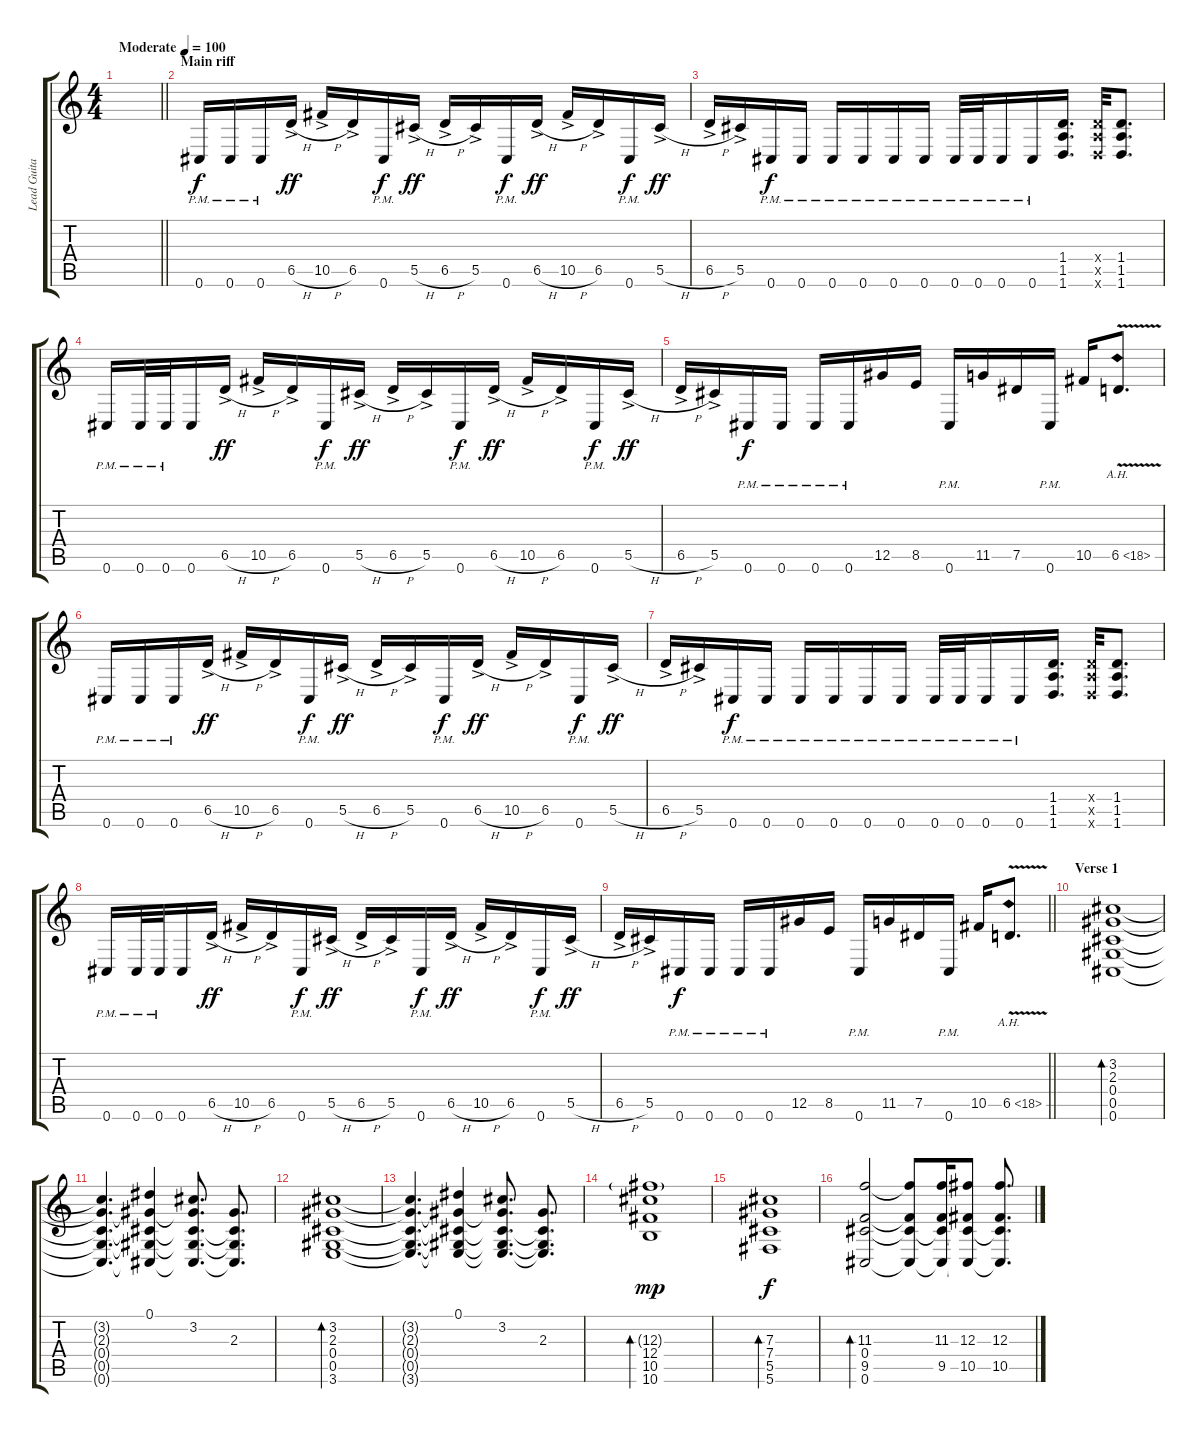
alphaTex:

\track ("Lead Guitar" "Lead Guita") {instrument distortionguitar}
\staff {score tabs}
\tuning (Eb4 Bb3 Gb3 Db3 Ab2 Db2) {hide}
\ts (4 4)
\tempo (100 "Moderate")
\clef g2
\barLineRight lightlight
\ks c
|
\section ("" "Main riff")
0.6{pm}.16{balance 0} 0.6{pm}.16 0.6{pm}.16 6.5{h ac}.16{dy ff} 10.5{h ac}.16 6.5{ac}.16 0.6{pm}.16{dy f} 5.5{h ac}.16{dy ff} 6.5{h ac}.16 5.5{ac}.16 0.6{pm}.16{dy f} 6.5{h ac}.16{dy ff} 10.5{h ac}.16 6.5{ac}.16 0.6{pm}.16{dy f} 5.5{h ac}.16{dy ff} |
6.5{h ac}.16 5.5{ac}.16 0.6{pm}.16{dy f} 0.6{pm}.16 0.6{pm}.16 0.6{pm}.16 0.6{pm}.16 0.6{pm}.16 0.6{pm}.32 0.6{pm}.32 0.6{pm}.16 0.6{pm}.16 (1.4 1.5 1.6).16{d} (1.4{x} 1.5{x} 1.6{x}).32 (1.4 1.5 1.6).8{d} |
0.6{pm}.16 0.6{pm}.32 0.6{pm}.32 0.6.16 6.5{h ac}.16{dy ff} 10.5{h ac}.16 6.5{ac}.16 0.6{pm}.16{dy f} 5.5{h ac}.16{dy ff} 6.5{h ac}.16 5.5{ac}.16 0.6{pm}.16{dy f} 6.5{h ac}.16{dy ff} 10.5{h ac}.16 6.5{ac}.16 0.6{pm}.16{dy f} 5.5{h ac}.16{dy ff} |
6.5{h ac}.16 5.5{ac}.16 0.6{pm}.16{dy f} 0.6{pm}.16 0.6{pm}.16 0.6{pm}.16 12.5.16 8.5.16 0.6{pm}.16 11.5.16 7.5.16 0.6{pm}.16 10.5.16 6.5{ah 12 v}.8{d} |
0.6{pm}.16 0.6{pm}.16 0.6{pm}.16 6.5{h ac}.16{dy ff} 10.5{h ac}.16 6.5{ac}.16 0.6{pm}.16{dy f} 5.5{h ac}.16{dy ff} 6.5{h ac}.16 5.5{ac}.16 0.6{pm}.16{dy f} 6.5{h ac}.16{dy ff} 10.5{h ac}.16 6.5{ac}.16 0.6{pm}.16{dy f} 5.5{h ac}.16{dy ff} |
6.5{h ac}.16 5.5{ac}.16 0.6{pm}.16{dy f} 0.6{pm}.16 0.6{pm}.16 0.6{pm}.16 0.6{pm}.16 0.6{pm}.16 0.6{pm}.32 0.6{pm}.32 0.6{pm}.16 0.6{pm}.16 (1.4 1.5 1.6).16{d} (1.4{x} 1.5{x} 1.6{x}).32 (1.4 1.5 1.6).8{d} |
0.6{pm}.16 0.6{pm}.32 0.6{pm}.32 0.6.16 6.5{h ac}.16{dy ff} 10.5{h ac}.16 6.5{ac}.16 0.6{pm}.16{dy f} 5.5{h ac}.16{dy ff} 6.5{h ac}.16 5.5{ac}.16 0.6{pm}.16{dy f} 6.5{h ac}.16{dy ff} 10.5{h ac}.16 6.5{ac}.16 0.6{pm}.16{dy f} 5.5{h ac}.16{dy ff} |
\barLineRight lightlight
6.5{h ac}.16 5.5{ac}.16 0.6{pm}.16{dy f} 0.6{pm}.16 0.6{pm}.16 0.6{pm}.16 12.5.16 8.5.16 0.6{pm}.16 11.5.16 7.5.16 0.6{pm}.16 10.5.16 6.5{ah 12 v}.8{d} |
\section ("" "Verse 1")
(3.2 2.3 0.4 0.5 0.6).1{bd 30 volume 13} |
(3.2{t} 2.3{t} 0.4{t} 0.5{t} 0.6{t}).4{d} (0.1 2.3{t} 0.4{t} 0.5{t} 0.6{t}).4 (3.2 2.3{t} 0.4{t} 0.5{t} 0.6{t}).8{d} (2.3 0.4{t} 0.5{t} 0.6{t}).8{d} |
(3.2 2.3 0.4 0.5 3.6).1{bd 30} |
(3.2{t} 2.3{t} 0.4{t} 0.5{t} 3.6{t}).4{d} (0.1 2.3{t} 0.4{t} 0.5{t} 3.6{t}).4 (3.2 2.3{t} 0.4{t} 0.5{t} 3.6{t}).8{d} (2.3 0.4{t} 0.5{t} 3.6{t}).8{d} |
(12.3{g} 12.4 10.5 10.6).1{bd 30 dy mp} |
(7.3 7.4 5.5 5.6).1{bd 30 dy f} |
(11.3 0.4 9.5 0.6).2{bd 30} (11.3{t} 0.4{t} 9.5{t} 0.6{t}).8 (11.3 0.4{t} 9.5 0.6{t}).16 (12.3 0.4{t} 10.5 0.6{t}).8 (12.3 0.4{t} 10.5 0.6{t}).8{d}
